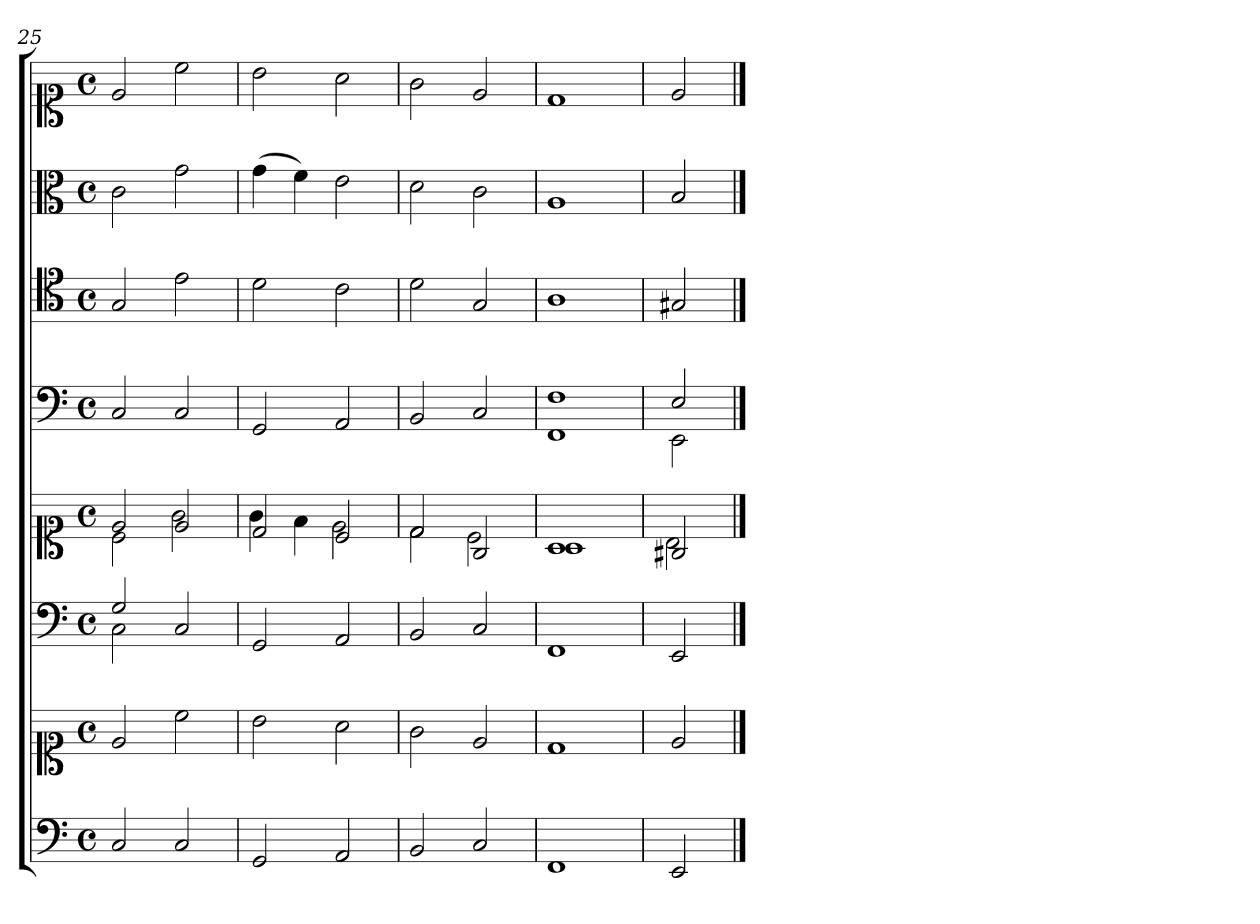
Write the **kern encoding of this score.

**kern	**kern	**kern	**kern	**kern	**kern	**kern	**kern
*part6	*part6	*part5	*part5	*part4	*part3	*part2	*part1
*staff8	*staff7	*staff6	*staff5	*staff4	*staff3	*staff2	*staff1
*clefF4	*clefC1	*clefF4	*clefC1	*clefF4	*clefC4	*clefC3	*clefC1
*k[]	*k[]	*k[]	*k[]	*k[]	*k[]	*k[]	*k[]
*M4/4	*M4/4	*M4/4	*M4/4	*M4/4	*M4/4	*M4/4	*M4/4
*met(c)	*met(c)	*met(c)	*met(c)	*met(c)	*met(c)	*met(c)	*met(c)
=25	=25	=25	=25	=25	=25	=25	=25
*	*	*^	*^	*	*	*	*
2C	2e	2G	2C	2e	2c	2C	2G	2c	2e
2C	2cc	2ryy	2C	2e	2g	2C	2e	2g	2cc
*	*	*v	*v	*	*	*	*	*	*
=26	=26	=26	=26	=26	=26	=26	=26	=26
2GG	2b	2GG	2d	4g	2GG	2d	(4g	2b
.	.	.	.	4f	.	.	4f)	.
2AA	2a	2AA	2c	2e	2AA	2c	2e	2a
=27	=27	=27	=27	=27	=27	=27	=27	=27
2BB	2g	2BB	2d	2d	2BB	2d	2d	2g
2C	2e	2C	2G	2c	2C	2G	2c	2e
=28	=28	=28	=28	=28	=28	=28	=28	=28
*	*	*	*	*	*^	*	*	*
1FF	1d	1FF	1A	1A	1F	1FF	1A	1A	1d
=29	=29	=29	=29	=29	=29	=29	=29	=29	=29
2EE	2e	2EE	2G#X	2B	2E	2EE	2G#X	2B	2e
*	*	*	*v	*v	*	*	*	*	*
*	*	*	*	*v	*v	*	*	*
==	==	==	==	==	==	==	==
*-	*-	*-	*-	*-	*-	*-	*-
